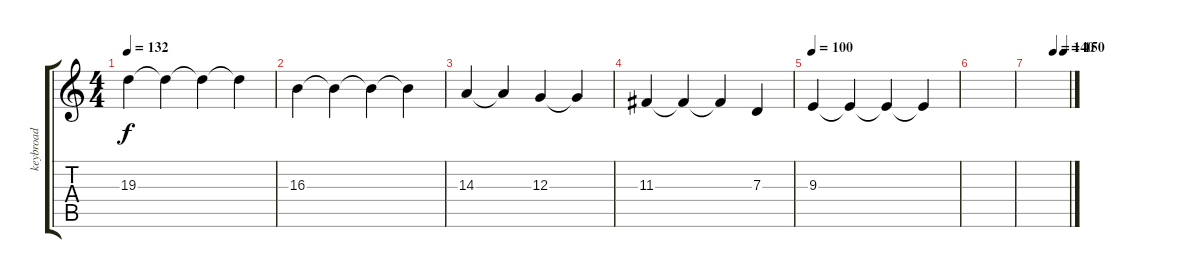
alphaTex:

\track ("keybroad" "keybroad") {instrument cello}
\staff {score tabs}
\tuning (E4 B3 G3 D3 A2 E2) {hide}
\ts (4 4)
\tempo 132
\clef g2
\ks c
19.3.4{dy f} 19.3{t}.4 19.3{t}.4 19.3{t}.4 |
16.3.4 16.3{t}.4 16.3{t}.4 16.3{t}.4 |
14.3.4 14.3{t}.4 12.3.4 12.3{t}.4 |
11.3.4 11.3{t}.4 11.3{t}.4 7.3.4 |
\tempo 100
9.3.4 9.3{t}.4 9.3{t}.4 9.3{t}.4 |
|
\tempo (140 0.625)
\tempo (150 0.875)
